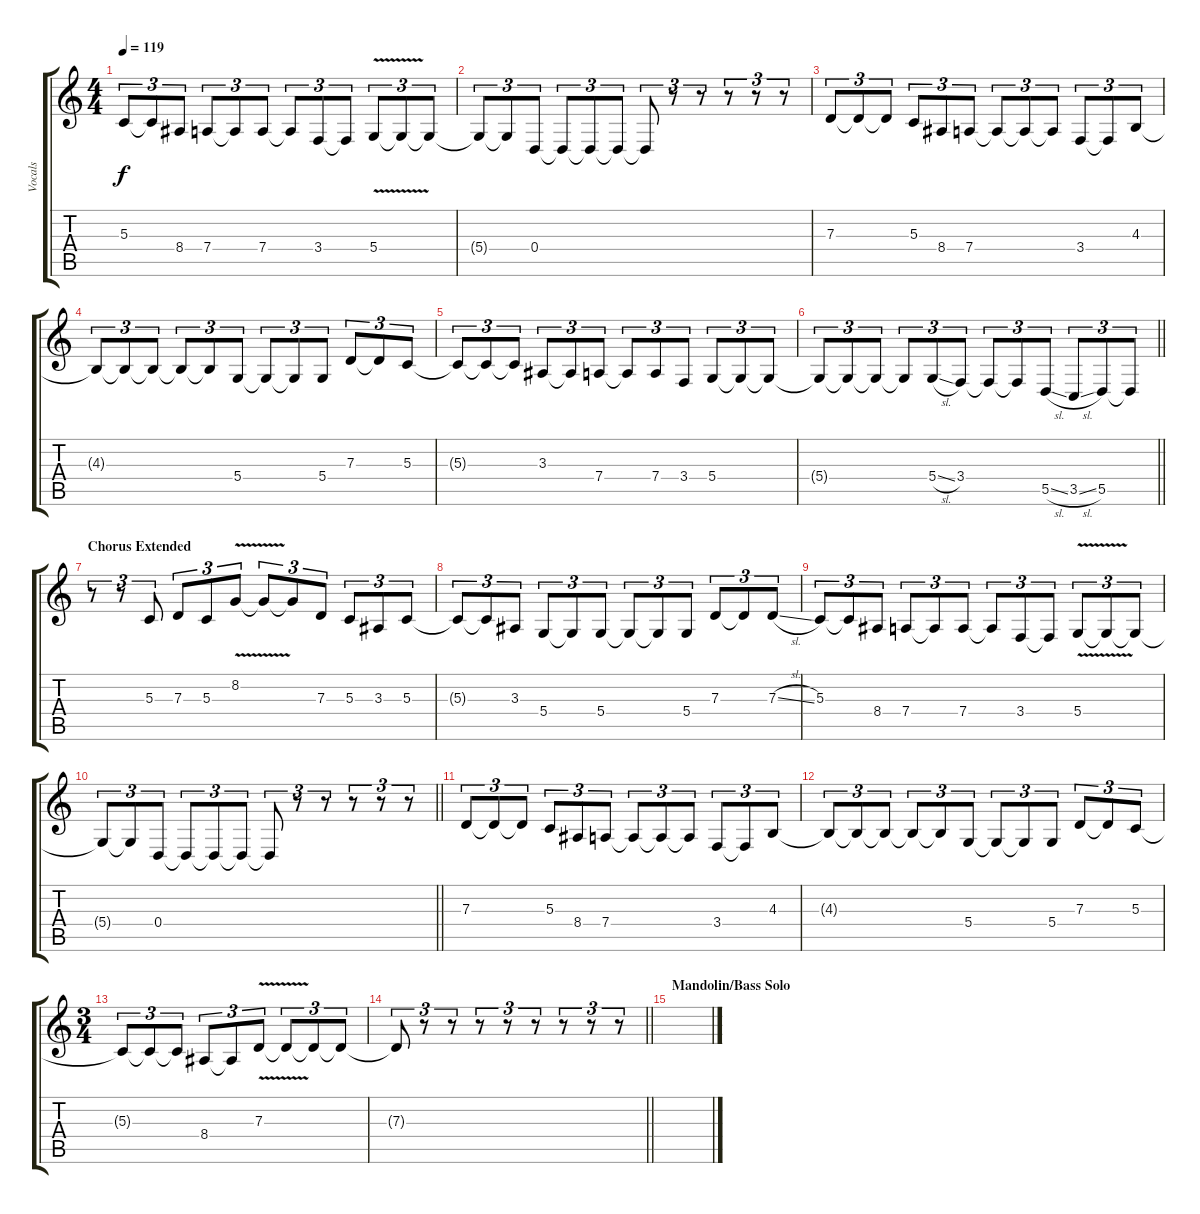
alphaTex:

\track ("Vocals" "Vocals") {instrument oboe}
\staff {score tabs}
\tuning (E4 B3 G3 D3 A2 E2) {hide}
\ts (4 4)
\tempo 119
\clef g2
\ks c
5.3.8{tu (3 2) dy f} 5.3{t}.8{tu (3 2)} 8.4.8{tu (3 2)} 7.4.8{tu (3 2)} 7.4{t}.8{tu (3 2)} 7.4.8{tu (3 2)} 7.4{t}.8{tu (3 2)} 3.4.8{tu (3 2)} 3.4{t}.8{tu (3 2)} 5.4{v}.8{tu (3 2)} 5.4{t}.8{tu (3 2)} 5.4{t}.8{tu (3 2)} |
5.4{t}.8{tu (3 2)} 5.4{t}.8{tu (3 2)} 0.4.8{tu (3 2)} 0.4{t}.8{tu (3 2)} 0.4{t}.8{tu (3 2)} 0.4{t}.8{tu (3 2)} 0.4{t}.8{tu (3 2)} r.8{tu (3 2)} r.8{tu (3 2)} r.8{tu (3 2)} r.8{tu (3 2)} r.8{tu (3 2)} |
7.3.8{tu (3 2)} 7.3{t}.8{tu (3 2)} 7.3{t}.8{tu (3 2)} 5.3.8{tu (3 2)} 8.4.8{tu (3 2)} 7.4.8{tu (3 2)} 7.4{t}.8{tu (3 2)} 7.4{t}.8{tu (3 2)} 7.4{t}.8{tu (3 2)} 3.4.8{tu (3 2)} 3.4{t}.8{tu (3 2)} 4.3.8{tu (3 2)} |
4.3{t}.8{tu (3 2)} 4.3{t}.8{tu (3 2)} 4.3{t}.8{tu (3 2)} 4.3{t}.8{tu (3 2)} 4.3{t}.8{tu (3 2)} 5.4.8{tu (3 2)} 5.4{t}.8{tu (3 2)} 5.4{t}.8{tu (3 2)} 5.4.8{tu (3 2)} 7.3.8{tu (3 2)} 7.3{t}.8{tu (3 2)} 5.3.8{tu (3 2)} |
5.3{t}.8{tu (3 2)} 5.3{t}.8{tu (3 2)} 5.3{t}.8{tu (3 2)} 3.3.8{tu (3 2)} 3.3{t}.8{tu (3 2)} 7.4.8{tu (3 2)} 7.4{t}.8{tu (3 2)} 7.4.8{tu (3 2)} 3.4.8{tu (3 2)} 5.4.8{tu (3 2)} 5.4{t}.8{tu (3 2)} 5.4{t}.8{tu (3 2)} |
\barLineRight lightlight
5.4{t}.8{tu (3 2)} 5.4{t}.8{tu (3 2)} 5.4{t}.8{tu (3 2)} 5.4{t}.8{tu (3 2)} 5.4{sl}.8{tu (3 2)} 3.4.8{tu (3 2)} 3.4{t}.8{tu (3 2)} 3.4{t}.8{tu (3 2)} 5.5{sl}.8{tu (3 2)} 3.5{sl}.8{tu (3 2)} 5.5.8{tu (3 2)} 5.5{t}.8{tu (3 2)} |
\section ("" "Chorus Extended")
r.8{tu (3 2)} r.8{tu (3 2)} 5.3.8{tu (3 2)} 7.3.8{tu (3 2)} 5.3.8{tu (3 2)} 8.2{v}.8{tu (3 2)} 8.2{t}.8{tu (3 2)} 8.2{t}.8{tu (3 2)} 7.3.8{tu (3 2)} 5.3.8{tu (3 2)} 3.3.8{tu (3 2)} 5.3.8{tu (3 2)} |
5.3{t}.8{tu (3 2)} 5.3{t}.8{tu (3 2)} 3.3.8{tu (3 2)} 5.4.8{tu (3 2)} 5.4{t}.8{tu (3 2)} 5.4.8{tu (3 2)} 5.4{t}.8{tu (3 2)} 5.4{t}.8{tu (3 2)} 5.4.8{tu (3 2)} 7.3.8{tu (3 2)} 7.3{t}.8{tu (3 2)} 7.3{sl}.8{tu (3 2)} |
5.3.8{tu (3 2)} 5.3{t}.8{tu (3 2)} 8.4.8{tu (3 2)} 7.4.8{tu (3 2)} 7.4{t}.8{tu (3 2)} 7.4.8{tu (3 2)} 7.4{t}.8{tu (3 2)} 3.4.8{tu (3 2)} 3.4{t}.8{tu (3 2)} 5.4{v}.8{tu (3 2)} 5.4{t}.8{tu (3 2)} 5.4{t}.8{tu (3 2)} |
\barLineRight lightlight
5.4{t}.8{tu (3 2)} 5.4{t}.8{tu (3 2)} 0.4.8{tu (3 2)} 0.4{t}.8{tu (3 2)} 0.4{t}.8{tu (3 2)} 0.4{t}.8{tu (3 2)} 0.4{t}.8{tu (3 2)} r.8{tu (3 2)} r.8{tu (3 2)} r.8{tu (3 2)} r.8{tu (3 2)} r.8{tu (3 2)} |
7.3.8{tu (3 2)} 7.3{t}.8{tu (3 2)} 7.3{t}.8{tu (3 2)} 5.3.8{tu (3 2)} 8.4.8{tu (3 2)} 7.4.8{tu (3 2)} 7.4{t}.8{tu (3 2)} 7.4{t}.8{tu (3 2)} 7.4{t}.8{tu (3 2)} 3.4.8{tu (3 2)} 3.4{t}.8{tu (3 2)} 4.3.8{tu (3 2)} |
4.3{t}.8{tu (3 2)} 4.3{t}.8{tu (3 2)} 4.3{t}.8{tu (3 2)} 4.3{t}.8{tu (3 2)} 4.3{t}.8{tu (3 2)} 5.4.8{tu (3 2)} 5.4{t}.8{tu (3 2)} 5.4{t}.8{tu (3 2)} 5.4.8{tu (3 2)} 7.3.8{tu (3 2)} 7.3{t}.8{tu (3 2)} 5.3.8{tu (3 2)} |
\ts (3 4)
5.3{t}.8{tu (3 2)} 5.3{t}.8{tu (3 2)} 5.3{t}.8{tu (3 2)} 8.4.8{tu (3 2)} 8.4{t}.8{tu (3 2)} 7.3{v}.8{tu (3 2)} 7.3{t}.8{tu (3 2)} 7.3{t}.8{tu (3 2)} 7.3{t}.8{tu (3 2)} |
\barLineRight lightlight
7.3{t}.8{tu (3 2)} r.8{tu (3 2)} r.8{tu (3 2)} r.8{tu (3 2)} r.8{tu (3 2)} r.8{tu (3 2)} r.8{tu (3 2)} r.8{tu (3 2)} r.8{tu (3 2)} |
\section ("" "Mandolin/Bass Solo")
